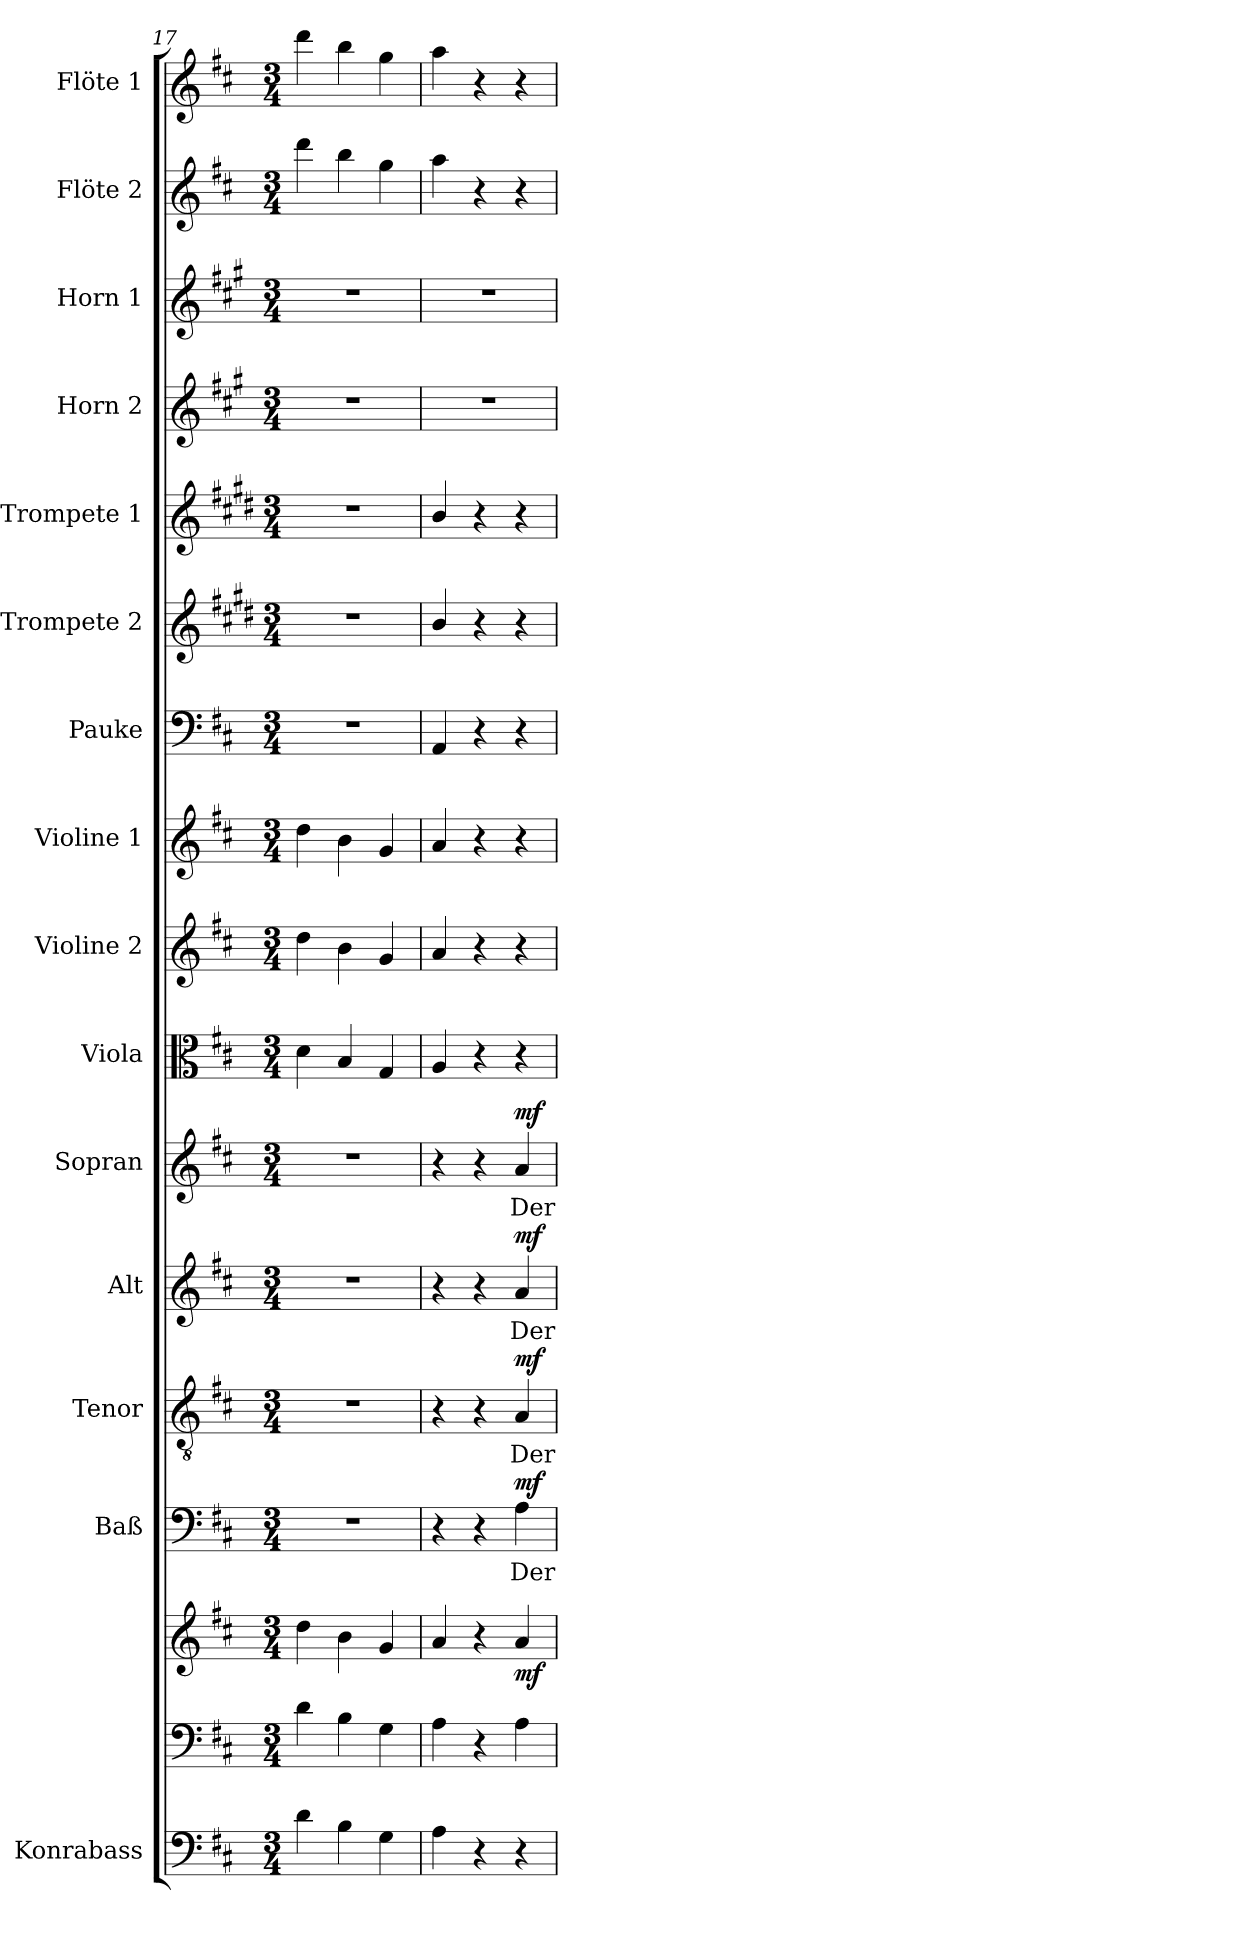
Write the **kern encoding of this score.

**kern	**kern	**kern	**dynam	**kern	**text	**dynam	**kern	**text	**dynam	**kern	**text	**dynam	**kern	**text	**dynam	**kern	**kern	**kern	**kern	**kern	**kern	**kern	**kern	**kern	**kern
*part16	*part15	*part15	*part15	*part14	*part14	*part14	*part13	*part13	*part13	*part12	*part12	*part12	*part11	*part11	*part11	*part10	*part9	*part8	*part7	*part6	*part5	*part4	*part3	*part2	*part1
*staff17	*staff16	*staff15	*staff15/16	*staff14	*staff14	*staff14	*staff13	*staff13	*staff13	*staff12	*staff12	*staff12	*staff11	*staff11	*staff11	*staff10	*staff9	*staff8	*staff7	*staff6	*staff5	*staff4	*staff3	*staff2	*staff1
*I"Konrabass	*	*	*	*I"Baß	*	*	*I"Tenor	*	*	*I"Alt	*	*	*I"Sopran	*	*	*I"Viola	*I"Violine 2	*I"Violine 1	*I"Pauke	*I"Trompete 2	*I"Trompete 1	*I"Horn 2	*I"Horn 1	*I"Flöte 2	*I"Flöte 1
*I'Kb.	*	*	*	*I'Baß	*	*	*I'Ten	*	*	*I'Alt	*	*	*I'Sop	*	*	*I'Vla.	*I'Vln. 2	*I'Vln. 1	*I'Pk.	*I'Trp. 2	*I'Trp. 1	*I'Hrn. 2	*I'Hrn. 1	*I'Fl. 2	*I'Fl. 1
*clefF4	*clefF4	*clefG2	*	*clefF4	*	*	*clefGv2	*	*	*clefG2	*	*	*clefG2	*	*	*clefC3	*clefG2	*clefG2	*clefF4	*clefG2	*clefG2	*clefG2	*clefG2	*clefG2	*clefG2
*ITrd7c12	*	*	*	*	*	*	*	*	*	*	*	*	*	*	*	*	*	*	*	*ITrd1c2	*ITrd1c2	*ITrd4c7	*ITrd4c7	*	*
*k[f#c#]	*k[f#c#]	*k[f#c#]	*	*k[f#c#]	*	*	*k[f#c#]	*	*	*k[f#c#]	*	*	*k[f#c#]	*	*	*k[f#c#]	*k[f#c#]	*k[f#c#]	*k[f#c#]	*k[f#c#]	*k[f#c#]	*k[f#c#]	*k[f#c#]	*k[f#c#]	*k[f#c#]
*D:	*D:	*D:	*	*D:	*	*	*D:	*	*	*D:	*	*	*D:	*	*	*D:	*D:	*D:	*D:	*D:	*D:	*D:	*D:	*D:	*D:
*M3/4	*M3/4	*M3/4	*	*M3/4	*	*	*M3/4	*	*	*M3/4	*	*	*M3/4	*	*	*M3/4	*M3/4	*M3/4	*M3/4	*M3/4	*M3/4	*M3/4	*M3/4	*M3/4	*M3/4
=17	=17	=17	=17	=17	=17	=17	=17	=17	=17	=17	=17	=17	=17	=17	=17	=17	=17	=17	=17	=17	=17	=17	=17	=17	=17
4D\	4d\	4dd\	.	2.r	.	.	2.r	.	.	2.r	.	.	2.r	.	.	4d\	4dd\	4dd\	2.r	2.r	2.r	2.r	2.r	4ddd\	4ddd\
4BB\	4B\	4b\	.	.	.	.	.	.	.	.	.	.	.	.	.	4B/	4b\	4b\	.	.	.	.	.	4bb\	4bb\
4GG\	4G\	4g/	.	.	.	.	.	.	.	.	.	.	.	.	.	4G/	4g/	4g/	.	.	.	.	.	4gg\	4gg\
=18	=18	=18	=18	=18	=18	=18	=18	=18	=18	=18	=18	=18	=18	=18	=18	=18	=18	=18	=18	=18	=18	=18	=18	=18	=18
4AA\	4A\	4a/	.	4r	.	.	4r	.	.	4r	.	.	4r	.	.	4A/	4a/	4a/	4AA/	4a/	4a/	2.r	2.r	4aa\	4aa\
4r	4r	4r	.	4r	.	.	4r	.	.	4r	.	.	4r	.	.	4r	4r	4r	4r	4r	4r	.	.	4r	4r
!	!	!	!LO:DY:b	!	!LO:LY:b	!LO:DY:a	!	!LO:LY:b	!LO:DY:a	!	!LO:LY:b	!LO:DY:a	!	!LO:LY:b	!LO:DY:a	!	!	!	!	!	!	!	!	!	!
4r	4A\	4a/	mf	4A\	Der	mf	4A/	Der	mf	4a/	Der	mf	4a/	Der	mf	4r	4r	4r	4r	4r	4r	.	.	4r	4r
=	=	=	=	=	=	=	=	=	=	=	=	=	=	=	=	=	=	=	=	=	=	=	=	=	=
*-	*-	*-	*-	*-	*-	*-	*-	*-	*-	*-	*-	*-	*-	*-	*-	*-	*-	*-	*-	*-	*-	*-	*-	*-	*-
